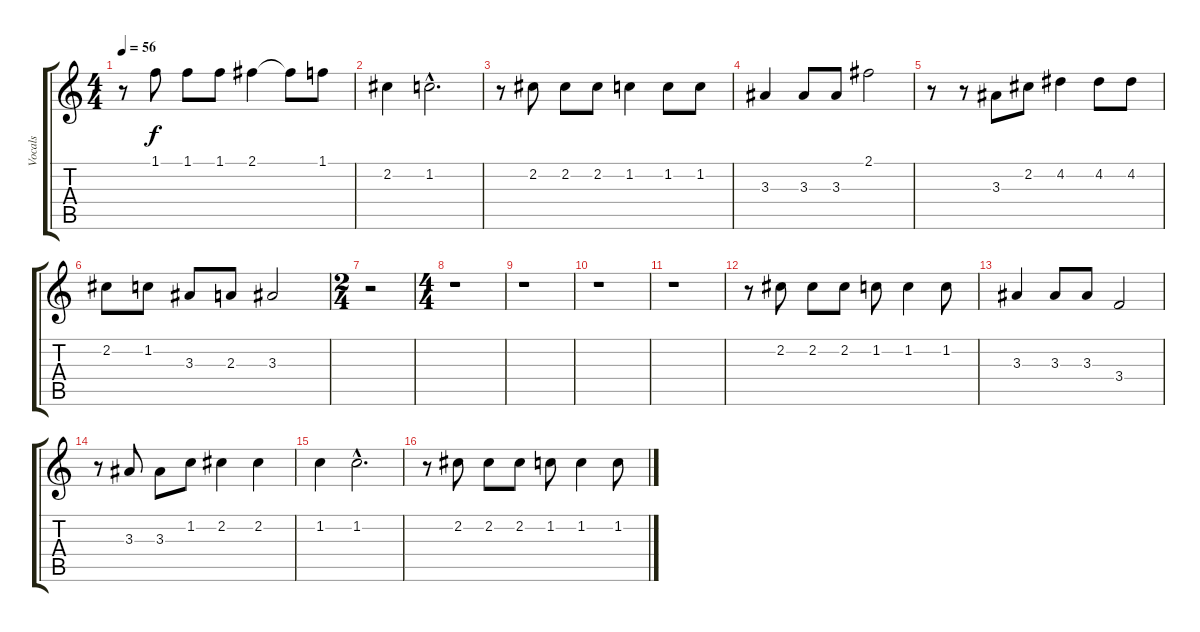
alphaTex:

\track ("Vocals" "Vocals") {instrument frenchhorn}
\staff {score tabs}
\tuning (E5 B4 G4 D4 A3 E3) {hide}
\ts (4 4)
\tempo 56
\clef g2
\ks c
r.8{dy f} 1.1.8 1.1.8 1.1.8 2.1.4 2.1{t}.8 1.1.8 |
2.2.4 1.2{hac}.2{d} |
r.8 2.2.8 2.2.8 2.2.8 1.2.4 1.2.8 1.2.8 |
3.3.4 3.3.8 3.3.8 2.1.2 |
r.8 r.8 3.3.8 2.2.8 4.2.4 4.2.8 4.2.8 |
2.2.8 1.2.8 3.3.8 2.3.8 3.3.2 |
\ts (2 4)
r.2 |
\ts (4 4)
r.1 |
r.1 |
r.1 |
r.1 |
r.8 2.2.8 2.2.8 2.2.8 1.2.8 1.2.4 1.2.8 |
3.3.4 3.3.8 3.3.8 3.4.2 |
r.8 3.3.8 3.3.8 1.2.8 2.2.4 2.2.4 |
1.2.4 1.2{hac}.2{d} |
r.8 2.2.8 2.2.8 2.2.8 1.2.8 1.2.4 1.2.8
